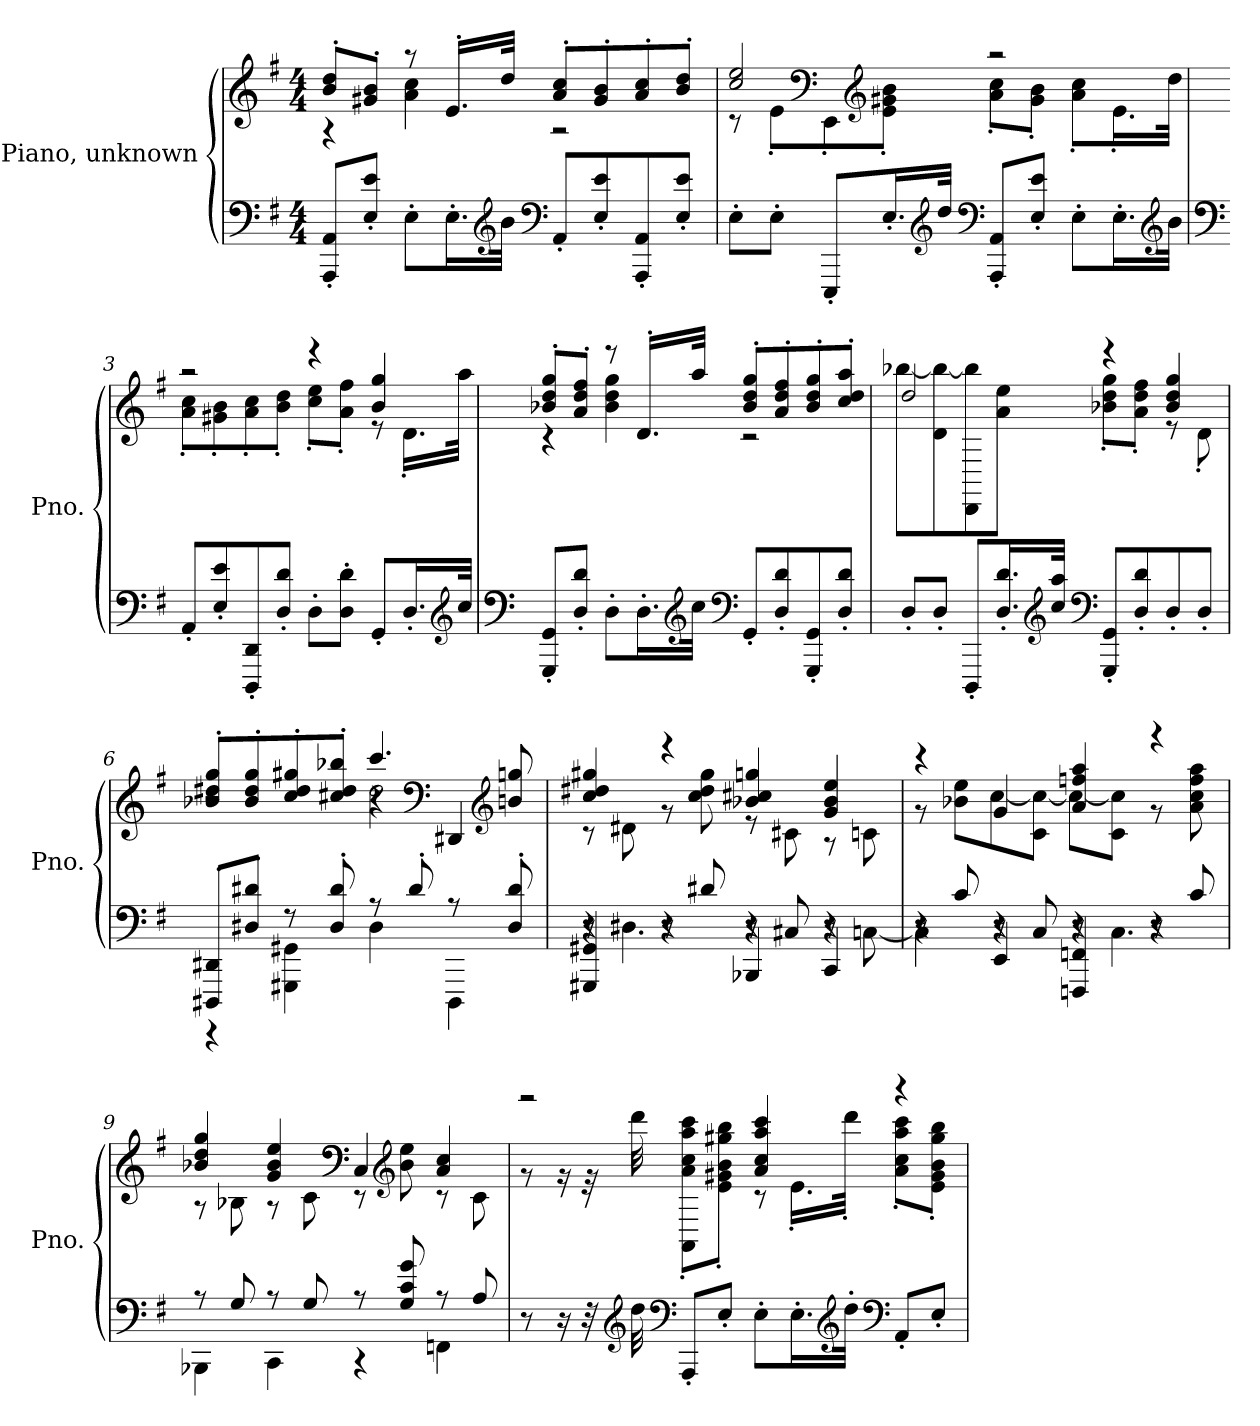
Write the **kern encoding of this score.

**kern	**kern
*part1	*part1
*staff2	*staff1
*I"Piano, unknown	*
*I'Pno.	*
*clefF4	*clefG2
*k[f#]	*k[f#]
*M4/4	*M4/4
*MM120	*MM120
=1	=1
*	*^
8AAA/' 8AA/'L	8b/' 8dd/'L	4r
8E/' 8e/'J	8g#X/' 8b/'J	.
8E'\L	8r	4a\ 4cc\
16.E'\L	16.e'/LL	.
*clefG2	*	*
32b\JJk	32dd/JJk	.
*clefF4	*	*
8AA'/L	8a/' 8cc/'L	2r
8E/' 8e/'	8g#/' 8b/'	.
8AAA/' 8AA/'	8a/' 8cc/'	.
8E/' 8e/'J	8b/' 8dd/'J	.
=2	=2	=2
8E'\L	2cc/ 2ee/	8r
8E'\J	.	8e'\L
*	*clefF4	*
8EEE'/L	.	8EE'\
*	*clefG2	*
16.E'/L	.	8e\' 8g#X\' 8b\'J
*clefG2	*	*
32dd/JJk	.	.
*clefF4	*	*
8AAA/' 8AA/'L	2r	8a\' 8cc\'L
8E/' 8e/'J	.	8g#\' 8b\'J
8E'\L	.	8a\' 8cc\'L
16.E'\L	.	16.e'\L
*clefG2	*	*
32b\JJk	.	32dd\JJk
!!LO:LB:g=z	!!
=3	=3	=3
*clefF4	*	*
8AA'/L	2r	8a\' 8cc\'L
8E/' 8e/'	.	8g#X\' 8b\'
8DDD/' 8DD/'	.	8a\' 8cc\'
8D/' 8d/'J	.	8b\' 8dd\'J
8D'\L	4r	8cc\' 8ee\'L
8D\' 8d\'J	.	8a\' 8ff#\'J
8GG'/L	4b/ 4gg/	8r
16.D'/L	.	16.d'\LL
*clefG2	*	*
32cc/JJk	.	32aa\JJk
=4	=4	=4
*clefF4	*	*
8GGG/' 8GG/'L	8b-X/' 8dd/' 8gg/'L	4r
8D/' 8d/'J	8a/' 8dd/' 8ff#/'J	.
8D'\L	8r	4b-\ 4dd\ 4gg\
16.D'\L	16.d'/LL	.
*clefG2	*	*
32cc\JJk	32aa/JJk	.
*clefF4	*	*
8GG'/L	8b-/' 8dd/' 8gg/'L	2r
8D/' 8d/'	8a/' 8dd/' 8ff#/'	.
8GGG/' 8GG/'	8b-/' 8dd/' 8gg/'	.
8D/' 8d/'J	8cc/' 8dd/' 8aa/'J	.
=5	=5	=5
8D'/L	2dd/	[8bb-X\L
8D'/J	.	8d\ 8bb-\_
8DDD'/L	.	8DD\ 8bb-\]
16.D/' 16.d/'L	.	8a\ 8ee\J
*clefG2	*	*
32cc/ 32aa/JJk	.	.
*clefF4	*	*
8GGG/' 8GG/'L	4r	8b-X\' 8dd\' 8gg\'L
8D/' 8d/'	.	8a\' 8dd\' 8ff#\'J
8D'/	4b-/ 4dd/ 4gg/	8r
8D'/J	.	8d'\
!!LO:LB:g=z
=6	=6	=6
*^	*	*^
8DDD#X/' 8DD#X/'L	4r	8b-X/' 8dd#X/' 8gg/'L	2r	2r
8D#X/' 8d#X/'J	.	8b-/' 8dd#/' 8gg/'	.	.
8r	4GGG#X\ 4GG#X\	8cc/' 8dd#/' 8gg#X/'	.	.
8D#/' 8d#/'	.	8cc#X/' 8dd#/' 8bb-X/'J	.	.
8r	4D#\	4.ccc/	2dd#\	4r
8d#'/	.	.	.	.
*	*	*clefF4	*	*
8r	4DDD#\	.	.	4DD#X/
*	*	*clefG2	*	*
8D#/' 8d#/'	.	8bn/ 8ggn/	.	.
*	*	*	*v	*v
=7	=7	=7	=7
*	*^	*	*
4r	8r	4GGG#X/ 4GG#X/	4cc/ 4dd#X/ 4gg#X/	8r
.	4.D#X\	.	.	8d#X\
8r	.	4r	4r	8r
8d#X/	.	.	.	8cc\ 8dd#\ 8gg#\
8r	4r	4BBB-X/	4b-X/ 4cc#X/ 4ggn/	8r
8C#X/	.	.	.	8c#X\
4r	8r	4CC/	4g/ 4b-/ 4ee/	8r
.	[8Cn\	.	.	8cn\
!!LO:LB:g=z	!!
=8	=8	=8	=8	=8
8r	4C\]	4r	4r	8r
8c/	.	.	.	8b-X\ 8ee\L
8r	4r	4EE/	4g/	[8cc\
8C/	.	.	.	8c\ 8cc\_J
4r	8r	4FFFn/ 4FFn/	4a/ 4ffn/ 4aa/	8cc\L_
.	4.C\	.	.	8c\ 8cc\]J
8r	.	4r	4r	8r
8c/	.	.	.	8a\ 8cc\ 8ff\ 8aa\
*	*v	*v	*	*
=9	=9	=9	=9
8r	4BBB-X\	4b-X/ 4dd/ 4gg/	8r
8G/	.	.	8B-X\
8r	4CC\	4g/ 4b-/ 4ee/	8r
8G/	.	.	8c\
*	*	*clefF4	*
8r	4r	4C/	8r
*	*	*clefG2	*
8G/ 8c/ 8g/	.	.	8b-\ 8ee\
8r	4FFn\	4a/ 4cc/	8r
8A/	.	.	8c\
*v	*v	*	*
!!LO:LB:g=z	!!
=10	=10	=10
8r	2r	8r
16r	.	16r
32r	.	32r
*clefG2	*	*
32dd\	.	32ddd\
*clefF4	*	*
8AAA'/L	.	8AA\' 8a\' 8cc\' 8aa\' 8ccc\'L
8E'/J	.	8e\' 8g#X\' 8b\' 8gg#X\' 8bb\'J
8E'\L	4a/ 4cc/ 4aa/ 4ccc/	8r
16.E'\L	.	16.e'\LL
*clefG2	*	*
32dd'\JJk	.	32ddd'\JJk
*clefF4	*	*
8AA'/L	4r	8a\' 8cc\' 8aa\' 8ccc\'L
8E'/J	.	8e\' 8g#\' 8b\' 8gg#\' 8bb\'J
*	*v	*v
=	=
*-	*-
